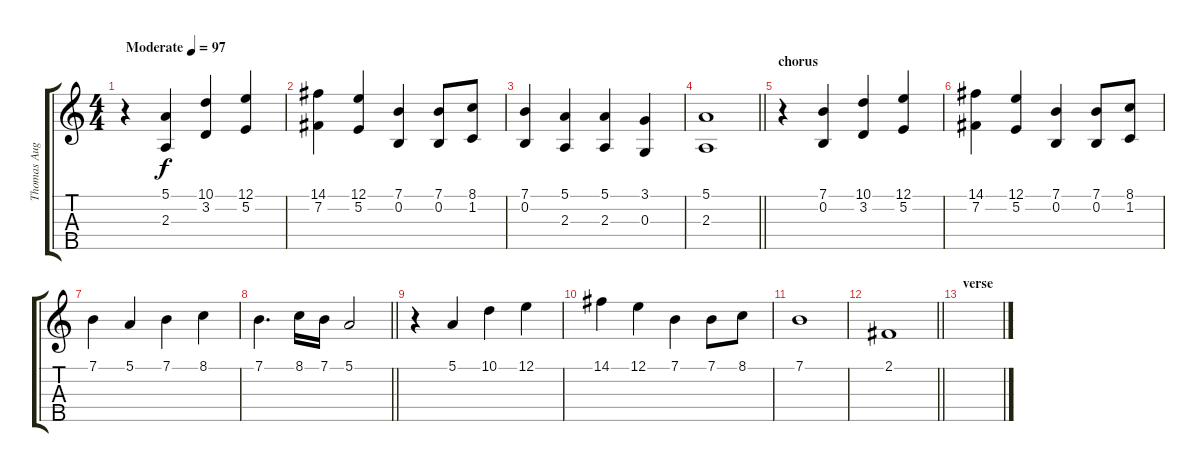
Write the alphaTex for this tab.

\track ("Thomas Augustin premiere main" "Thomas Aug") {instrument lead2sawtooth}
\staff {score tabs}
\tuning (E4 B3 G3 D3 A2) {hide}
\ts (4 4)
\tempo (97 "Moderate")
\clef g2
\ks c
r.4{dy f instrument lead2sawtooth} (5.1 2.3).4 (10.1 3.2).4 (12.1 5.2).4 |
(14.1 7.2).4 (12.1 5.2).4 (7.1 0.2).4 (7.1 0.2).8 (8.1 1.2).8 |
(7.1 0.2).4 (5.1 2.3).4 (5.1 2.3).4 (3.1 0.3).4 |
\barLineRight lightlight
(5.1 2.3).1 |
\section ("" "chorus")
r.4 (7.1 0.2).4 (10.1 3.2).4 (12.1 5.2).4 |
(14.1 7.2).4 (12.1 5.2).4 (7.1 0.2).4 (7.1 0.2).8 (8.1 1.2).8 |
7.1.4 5.1.4 7.1.4 8.1.4 |
\barLineRight lightlight
7.1.4{d} 8.1.16 7.1.16 5.1.2 |
r.4 5.1.4 10.1.4 12.1.4 |
14.1.4 12.1.4 7.1.4 7.1.8 8.1.8 |
7.1.1 |
\barLineRight lightlight
2.1.1 |
\section ("" "verse")
